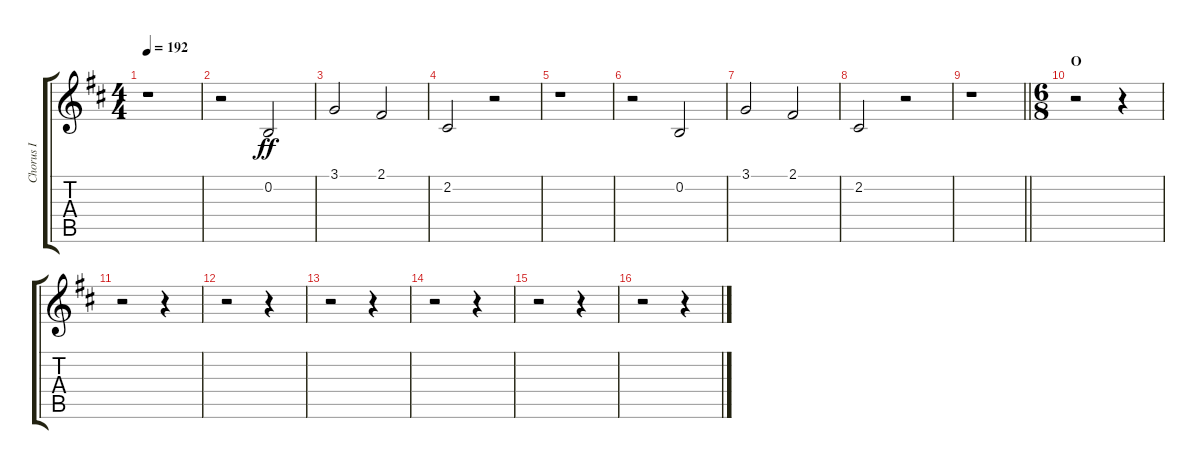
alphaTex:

\track ("Chorus I" "Chorus I") {instrument voiceoohs}
\staff {score tabs}
\tuning (E4 B3 G3 D3 A2 E2) {hide}
\ts (4 4)
\tempo 192
\clef g2
\ks d
r.1{dy ff} |
r.2 0.2.2 |
3.1.2 2.1.2 |
2.2.2 r.2 |
r.1 |
r.2 0.2.2 |
3.1.2 2.1.2 |
2.2.2 r.2 |
\barLineRight lightlight
r.1 |
\ts (6 8)
\section ("" "O")
r.2 r.4 |
r.2 r.4 |
r.2 r.4 |
r.2 r.4 |
r.2 r.4 |
r.2 r.4 |
r.2 r.4
